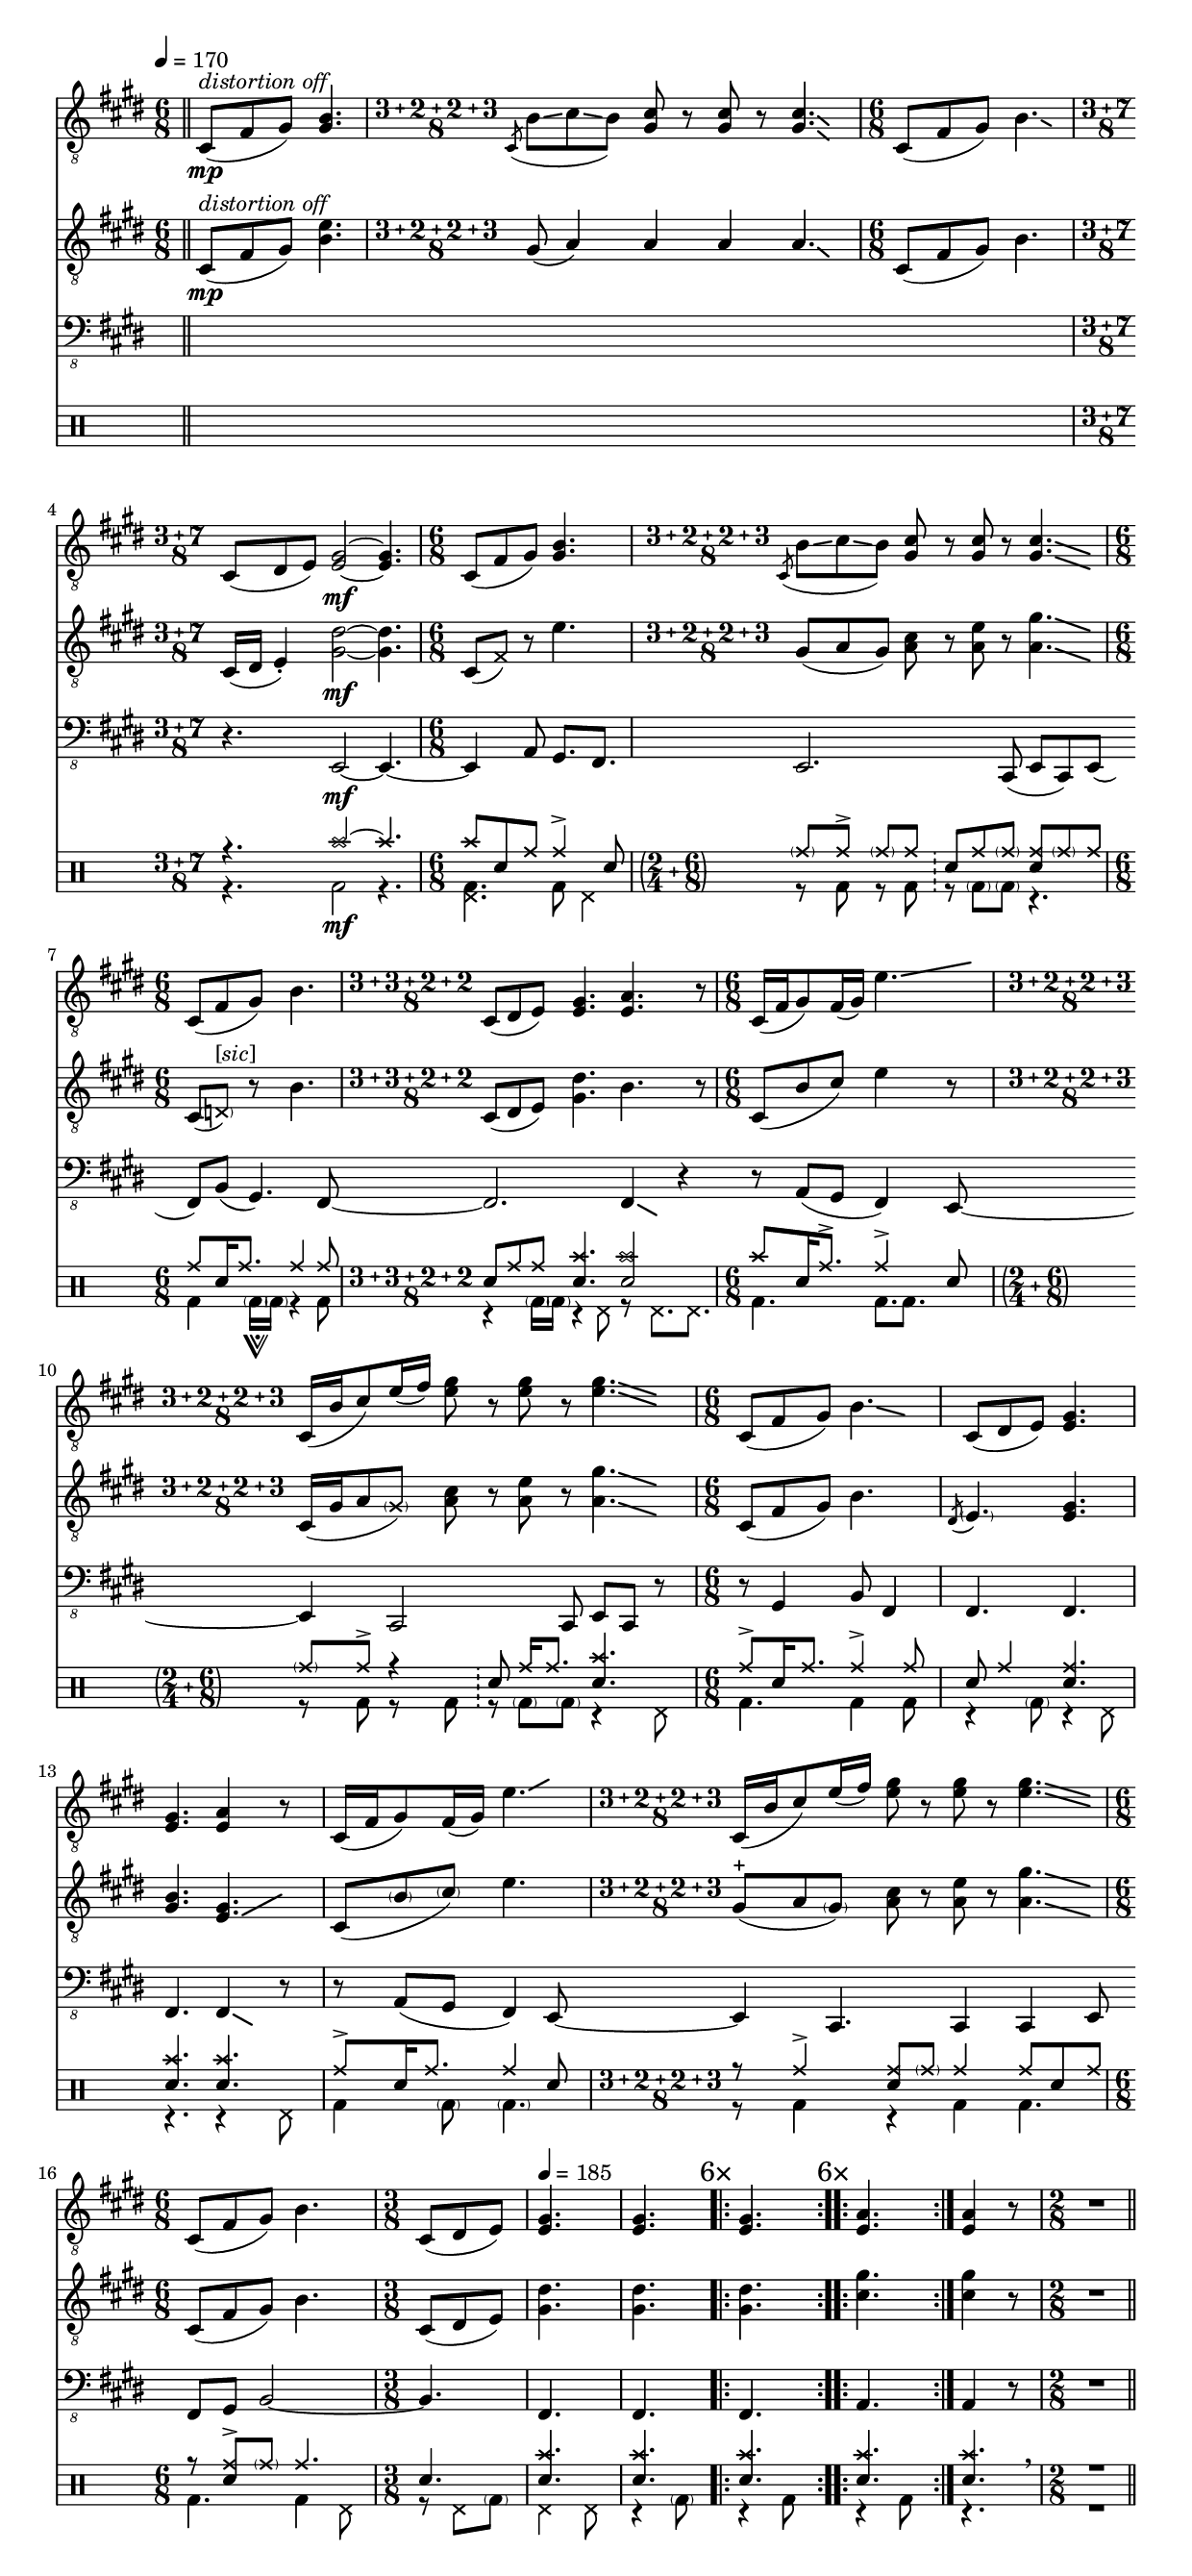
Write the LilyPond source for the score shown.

\version "2.24.3"

#(set-default-paper-size '(cons (* 210 mm) (* 5000 mm)))

\header {
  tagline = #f
}

gtrOne = \relative {
  \time 6/8
  \key cis \minor
  \tempo 4 = 170
  \newSpacingSection
  \override Score.SpacingSpanner.spacing-increment = #0.1
  \partial 256 s256 |
  \newSpacingSection
  \revert Score.SpacingSpanner.spacing-increment
  \bar "||"
  cis8(\mp^\markup { \italic { distortion off } } fis gis) <gis b>4. |
  \compoundMeter #'((3 2 2 3 8))
  \slashedGrace cis,8( b'8\glissando cis\glissando b)
  <gis cis>8 r q r \afterGrace <gis cis>4.\glissando { \stemDown \hideNotes <dis gis>16 } \unHideNotes \stemNeutral |
  \time 6/8
  cis8( fis gis) \afterGrace b4.\glissando { \hideNotes gis16 } \unHideNotes |
  \compoundMeter #'((3 7 8))
  cis,8( dis e)
  <e gis>2~\mf q4. |
  \time 6/8
  cis8( fis gis) <gis b>4. |
  \compoundMeter #'((3 2 2 3 8))
  \slashedGrace cis,8( b'8\glissando cis\glissando b) \omit Staff.BarLine
  <gis cis>8 r q r \afterGrace <gis cis>4.\glissando { \stemDown \hideNotes <dis gis>16 } \unHideNotes \stemNeutral \undo \omit Staff.BarLine |
  \time 6/8
  cis8( fis gis) b4. |
  \compoundMeter #'((3 3 2 2 8))
  cis,8( dis e)
  <e gis>4. <e a>4. r8 |
  \time 6/8
  cis16( fis gis8) fis16( gis) \afterGrace e'4.\glissando { \hideNotes a16 } \unHideNotes |
  \compoundMeter #'((3 2 2 3 8))
  cis,,16( b' \omit Staff.BarLine cis8) e16( fis)
  <e gis>8 r q r \afterGrace <e gis>4.\glissando { \stemDown \hideNotes <b dis>16 } \unHideNotes \stemNeutral \undo \omit Staff.BarLine |
  \time 6/8
  cis,8( fis gis) \afterGrace b4.\glissando { \hideNotes gis16 } \unHideNotes |
  \grace {s8} cis,8( dis e) <e gis>4. |
  <e gis>4. <e a>4 r8 |
  cis16( fis gis8) fis16( gis) \afterGrace e'4.\glissando { \hideNotes a16 } \unHideNotes |
  \compoundMeter #'((3 2 2 3 8))
  cis,,16( b' cis8) e16( fis)
  <e gis>8 r q r \afterGrace <e gis>4.\glissando { \stemDown \hideNotes <b dis>16 } \unHideNotes \stemNeutral |
  \time 6/8
  cis,8( fis gis) b4. |
  \time 3/8
  cis,8( dis e) |
  \tempo 4 = 185
  \repeat unfold 2 { <e gis>4. | }
  \mark \markup { \concat { "6" \char ##x00d7 } } \repeat volta 6 { <e gis>4. | }
  \mark \markup { \concat { "6" \char ##x00d7 } } \repeat volta 6 { <e a>4. | }
  <e a>4 r8 |
  \time 2/8
  R4 |
  \bar "||"
}

gtrTwo = \relative {
  \time 6/8
  \key cis \minor
  \partial 256 s256 |
  cis8(\mp^\markup { \italic { distortion off } } fis gis) <b e>4. |
  \compoundMeter #'((3 2 2 3 8))
  \grace {s8} gis8( a4)
  a4 a \afterGrace a4.\glissando { \hideNotes e16 } \unHideNotes |
  \time 6/8
  cis8( fis gis) b4. |
  \compoundMeter #'((3 7 8))
  cis,16( dis e4-.)
  <gis dis'>2~\mf q4. |
  \time 6/8
  cis,8( \xNotesOn fis) \xNotesOff r e'4. |
  \compoundMeter #'((3 2 2 3 8))
  \grace {s8} \omit Staff.BarLine gis,8( a gis)
  <a cis>8 r <a e'> r \afterGrace <a gis'>4.\glissando { \stemDown \hideNotes <e dis'>16 } \unHideNotes \stemNeutral \undo \omit Staff.BarLine |
  \time 6/8
  cis8( \xNotesOn \parenthesize d)^\markup { \concat { [ \italic sic ] } } \xNotesOff r b'4. |
  \compoundMeter #'((3 3 2 2 8))
  cis,8( dis e)
  <gis dis'>4. b4. r8 |
  \time 6/8
  cis,8( b' cis) e4 r8 |
  \compoundMeter #'((3 2 2 3 8))
  cis,16( \omit Staff.BarLine gis' a8 \xNotesOn \parenthesize gis) \xNotesOff
  <a cis>8 r <a e'> r \afterGrace <a gis'>4.\glissando { \stemDown \hideNotes <e dis'>16 } \unHideNotes \stemNeutral \undo \omit Staff.BarLine |
  \time 6/8
  cis8( fis gis) b4. |
  \acciaccatura dis,8 { \parenthesize e4. } <e gis>4. |
  <gis b>4. \afterGrace <e gis>4.\glissando { \hideNotes cis'16 } \unHideNotes |
  cis,8( \parenthesize b' \parenthesize cis) e4. |
  \compoundMeter #'((3 2 2 3 8))
  gis,8-+( a \parenthesize gis)
  <a cis>8 r <a e'> r \afterGrace <a gis'>4.\glissando { \stemDown \hideNotes <e dis'>16 } \unHideNotes \stemNeutral |
  \time 6/8
  cis8( fis gis) b4. |
  \time 3/8
  cis,8( dis e) |
  \repeat unfold 2 { <gis dis'>4. | }
  \repeat volta 6 { <gis dis'>4. | }
  \repeat volta 6 { <cis gis'>4. | }
  <cis gis'>4 r8 |
  \time 2/8
  R4 |
}

bass = \relative {
  \omit Staff.TimeSignature
  \time 6/8
  \key cis \minor
  \partial 256 s256 |
  s2. \omit Staff.BarLine |
  \compoundMeter #'((3 2 2 3 8))
  \grace {s8} s4.
  s2 s4. |
  \time 6/8
  s2. |
  \undo \omit Staff.BarLine
  \undo \omit Staff.TimeSignature
  \compoundMeter #'((3 7 8))
  r4. e,,2~\mf e4.~ |
  \time 6/8
  e4 a8 gis8. fis |
  \omit Staff.TimeSignature
  \compoundMeter #'((3 2 2 3 8))
  \grace {s8}
  \omit Staff.BarLine
  e2. cis8( e cis) e( |
  \time 6/8
  fis8) b( gis4.) fis8~ |
  \compoundMeter #'((3 3 2 2 8))
  fis2. \afterGrace fis4\glissando { \hideNotes cis16 } \unHideNotes r4 |
  \time 6/8
  r8 a'8( gis fis4) e8~ |
  \compoundMeter #'((3 2 2 3 8))
  e4 \omit Staff.BarLine cis2 cis8 e cis r
  \undo \omit Staff.BarLine
  \undo \omit Staff.TimeSignature |
  \time 6/8
  r8 gis'4 b8 fis4 |
  \grace {s8} fis4. fis |
  fis4. \afterGrace fis4\glissando { \hideNotes cis16 } \unHideNotes r8 |
  r8 a'8( gis fis4)
  \omit Staff.BarLine
  \omit Staff.TimeSignature
  e8~ |
  \compoundMeter #'((3 2 2 3 8))
  e4 cis4. cis4 cis e8 |
  \time 6/8
  fis8 gis
  \undo \omit Staff.BarLine
  \undo \omit Staff.TimeSignature
  b2~ |
  \time 3/8
  b4. |
  \repeat unfold 2 { fis4. | }
  \repeat volta 6 { fis4. | }
  \repeat volta 6 { a4. | }
  a4 r8 |
  \time 2/8
  R4 |
}

kitOne = \drummode {
  \omit Staff.TimeSignature
  \time 6/8
  \partial 256 s256 |
  s2. \omit Staff.BarLine |
  \compoundMeter #'((3 2 2 3 8))
  \grace {s8} s4. s2 s4. |
  \time 6/8
  s2. |
  \undo \omit Staff.BarLine
  \undo \omit Staff.TimeSignature
  \compoundMeter #'((3 7 8))
  r4. cymc2~ cymc4. |
  \time 6/8
  cymc8 sn cymr cymr4->
  \override Staff.TimeSignature.stencil = #(lambda (grob)
    (parenthesize-stencil (grob-interpret-markup grob (make-compound-meter-markup '((2 4) (6 8)))) 0.1 0.4 0.4 0.1))
  sn8 |
  \parenthesize cymr8[ cymr->] \revert Staff.TimeSignature.stencil \parenthesize cymr[ cymr] \bar "!" sn[ cymr \parenthesize cymr] <sn cymr>[ \parenthesize cymr cymr] |
  \time 6/8
  cymr8 sn16 cymr8. cymr4 cymr8 |
  \compoundMeter #'((3 3 2 2 8))
  sn8 cymr cymr <sn cymc>4. q2 |
  \time 6/8
  cymc8 sn16 cymr8.-> cymr4->
  \override Staff.TimeSignature.stencil = #(lambda (grob)
    (parenthesize-stencil (grob-interpret-markup grob (make-compound-meter-markup '((2 4) (6 8)))) 0.1 0.4 0.4 0.1))
  sn8 |
  \parenthesize cymr8 cymr-> r4 \bar "!" sn8 cymr16 cymr8. <sn cymc>4. \revert Staff.TimeSignature.stencil |
  \time 6/8
  cymr8-> sn16 cymr8. cymr4-> cymr8 |
  sn8 cymr4 <sn cymr>4. |
  <sn cymc>4. q |
  cymr8-> sn16 cymr8. cymr4 sn8 |
  \compoundMeter #'((3 2 2 3 8))
  r8 cymr4-> <sn cymr>8 \parenthesize cymr cymr4 cymr8 sn cymr |
  \time 6/8
  r8 <sn cymr>8-> \parenthesize cymr cymr4. |
  \time 3/8
  sn4. |
  \repeat unfold 2 { <sn cymc>4. | }
  \repeat volta 6 { <sn cymc>4. | }
  \repeat volta 6 { <sn cymc>4. | }
  <sn cymc>4. \breathe |
  \time 2/8
  R4 |
}

kitTwo = \drummode {
  \time 6/8
  \partial 256 s256 |
  s2. |
  \compoundMeter #'((3 2 2 3 8))
  \grace {s8} s4. s2 s4. |
  \time 6/8
  s2. |
  \compoundMeter #'((3 7 8))
  r4. bd2\mf r4. |
  % 6/8
  <hhp bd>4. bd8 hhp4 |
  % 5/4
  r8 bd r bd r \parenthesize bd \parenthesize bd r4. |
  % 6/8
  bd4 \parenthesize bd16\veryshortfermata \parenthesize bd r4 bd8 |
  % 5/4
  r4 \parenthesize bd16 \parenthesize bd r4 hhp8 r hhp8. hhp |
  % 6/8
  bd4. bd8. bd |
  % 5/4
  r8 bd8 r bd8 r \parenthesize bd \parenthesize bd r4 hhp8 |
  % 6/8
  bd4. bd4 bd8 |
  r4 \parenthesize bd8 r4 hhp8 |
  r4. r4 hhp8 |
  bd4 \parenthesize bd8 \parenthesize bd4. |
  % 5/4
  r8 bd4 r bd bd4. |
  % 6/8
  bd4. bd4 hhp8 |
  % 3/8
  r8 hhp \parenthesize bd |
  hhp4 hhp8 |
  r4 \parenthesize bd8 |
  \repeat volta 6 { r4 bd8 | }
  \repeat volta 6 { r4 bd8 | }
  r4. |
  % 2/8
  R4 |
}

fullScore = <<
  \tag #'folded {
    \new Staff {
      \clef "treble_8"
      \gtrOne
    }
  }
  \tag #'unfolded {
    \new Staff \with {
      midiInstrument = "electric guitar (clean)"
      midiPanPosition = #-1.0
    } {
      \clef "treble_8"
      \unfoldRepeats { \gtrOne }
    }
  }

  \tag #'folded {
    \new Staff {
      \clef "treble_8"
      \gtrTwo
    }
  }
  \tag #'unfolded {
    \new Staff \with {
      midiInstrument = "electric guitar (jazz)"
      midiPanPosition = #1.0
    } {
      \clef "treble_8"
      \unfoldRepeats { \gtrTwo }
    }
  }

  \tag #'folded {
    \new Staff {
      \clef "bass_8"
      \bass
    }
  }
  \tag #'unfolded {
    \new Staff \with {
      midiInstrument = "electric bass (pick)"
      midiPanPosition = #0.0
    } {
      \clef "bass_8"
      \unfoldRepeats { \bass }
    }
  }

  \tag #'folded {
    \new DrumStaff \with { drumStyleTable = #weinberg-drums-style } <<
      \new DrumVoice { \voiceOne \kitOne }
      \new DrumVoice { \voiceTwo \kitTwo }
    >>
  }
  \tag #'unfolded {
    \new DrumStaff \with { drumStyleTable = #weinberg-drums-style } <<
      \new DrumVoice { \unfoldRepeats { \voiceOne \kitOne } }
      \new DrumVoice { \unfoldRepeats { \voiceTwo \kitTwo } }
    >>
  }
>>

\score {
  \removeWithTag #'unfolded
  \fullScore

  \layout {
    indent = 0

    \context {
      \Score
      %forbidBreakBetweenBarLines = ##f
      \override Glissando.minimum-length = #4
      \override Glissando.springs-and-rods = #ly:spanner::set-spacing-rods
      \override Glissando.thickness = #2
      \override SpacingSpanner.shortest-duration-space = #3.0
    }

    \context {
      \StaffGroup
      \RemoveAllEmptyStaves
    }
  }
}

\score {
  \removeWithTag #'folded
  \fullScore

  \midi { }
}
